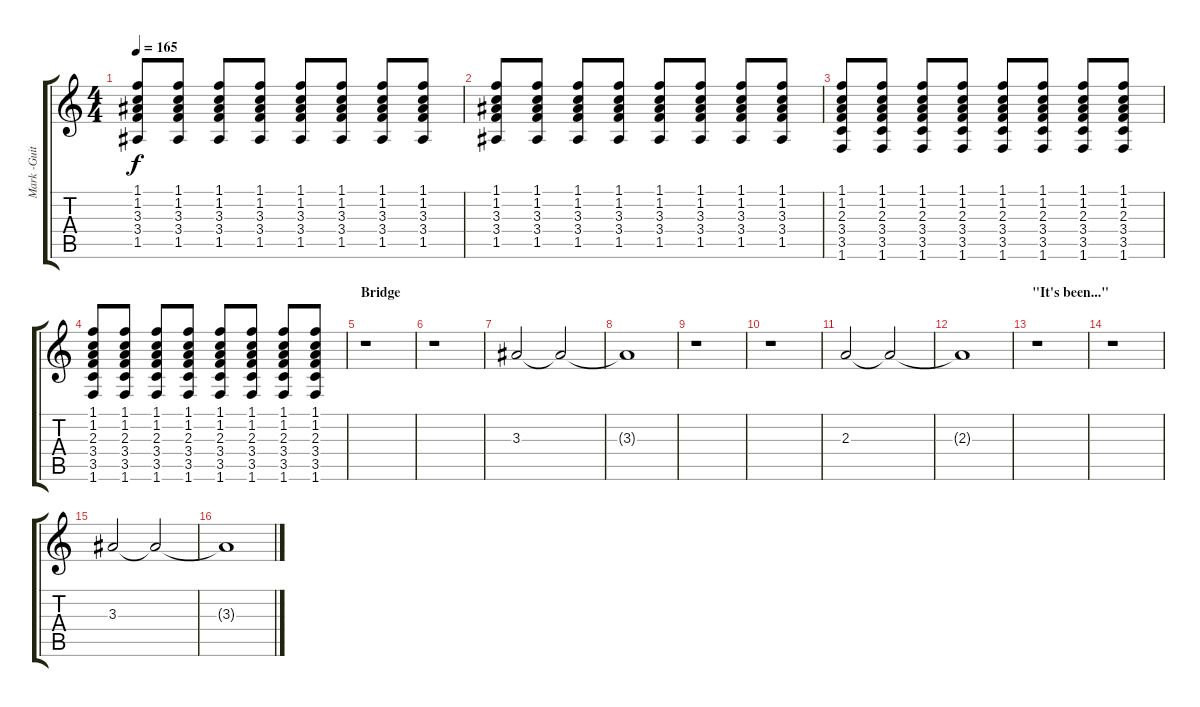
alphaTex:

\track ("Mark -Guitar" "Mark -Guit") {instrument distortionguitar}
\staff {score tabs}
\tuning (E4 B3 G3 D3 A2 E2) {hide}
\ts (4 4)
\tempo 165
\clef g2
\ks c
(1.1 1.2 3.3 3.4 1.5).8{dy f} (1.1 1.2 3.3 3.4 1.5).8 (1.1 1.2 3.3 3.4 1.5).8 (1.1 1.2 3.3 3.4 1.5).8 (1.1 1.2 3.3 3.4 1.5).8 (1.1 1.2 3.3 3.4 1.5).8 (1.1 1.2 3.3 3.4 1.5).8 (1.1 1.2 3.3 3.4 1.5).8 |
(1.1 1.2 3.3 3.4 1.5).8 (1.1 1.2 3.3 3.4 1.5).8 (1.1 1.2 3.3 3.4 1.5).8 (1.1 1.2 3.3 3.4 1.5).8 (1.1 1.2 3.3 3.4 1.5).8 (1.1 1.2 3.3 3.4 1.5).8 (1.1 1.2 3.3 3.4 1.5).8 (1.1 1.2 3.3 3.4 1.5).8 |
(1.1 1.2 2.3 3.4 3.5 1.6).8 (1.1 1.2 2.3 3.4 3.5 1.6).8 (1.1 1.2 2.3 3.4 3.5 1.6).8 (1.1 1.2 2.3 3.4 3.5 1.6).8 (1.1 1.2 2.3 3.4 3.5 1.6).8 (1.1 1.2 2.3 3.4 3.5 1.6).8 (1.1 1.2 2.3 3.4 3.5 1.6).8 (1.1 1.2 2.3 3.4 3.5 1.6).8 |
(1.1 1.2 2.3 3.4 3.5 1.6).8 (1.1 1.2 2.3 3.4 3.5 1.6).8 (1.1 1.2 2.3 3.4 3.5 1.6).8 (1.1 1.2 2.3 3.4 3.5 1.6).8 (1.1 1.2 2.3 3.4 3.5 1.6).8 (1.1 1.2 2.3 3.4 3.5 1.6).8 (1.1 1.2 2.3 3.4 3.5 1.6).8 (1.1 1.2 2.3 3.4 3.5 1.6).8 |
\section ("" "Bridge")
r.1 |
r.1 |
3.3.2{volume 7 balance 11} 3.3{t}.2 |
3.3{t}.1{volume 3} |
r.1 |
r.1 |
2.3.2{volume 7 balance 11} 2.3{t}.2 |
2.3{t}.1{volume 3} |
\section ("" "\"It's been...\"")
r.1 |
r.1 |
3.3.2{volume 7 balance 11} 3.3{t}.2 |
3.3{t}.1{volume 3}
